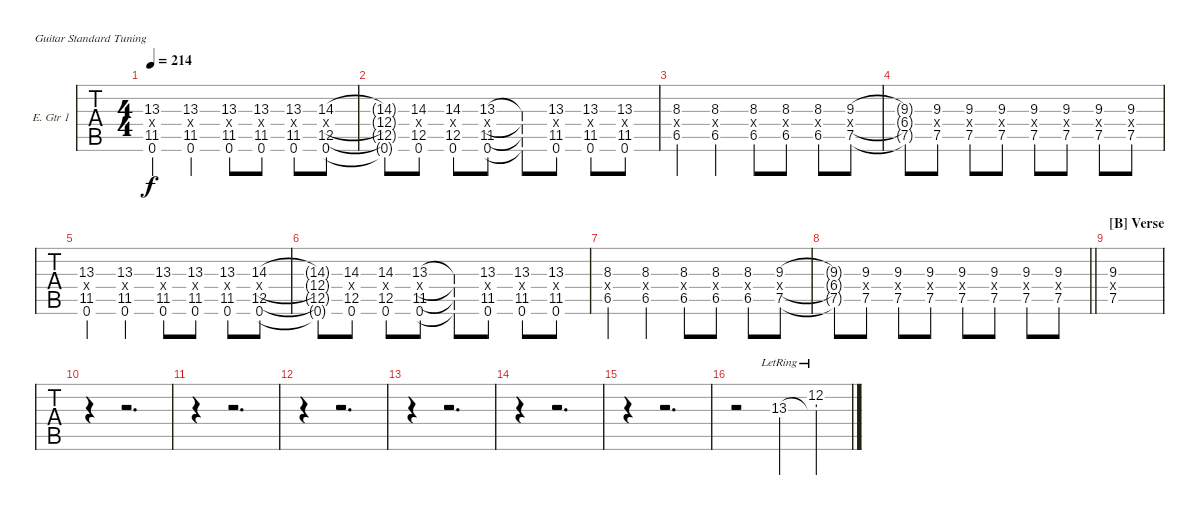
\bracketExtendMode groupsimilarinstruments
\firstSystemTrackNameOrientation horizontal
\otherSystemsTrackNameOrientation horizontal
\track ("Matt Skiba - Guitar One" "E. Gtr 1") {instrument distortionguitar}
\staff {tabs}
\tuning (E4 B3 G3 D3 A2 E2)
\ts (4 4)
\tempo 214
\clef g2
\ks c
(13.3 11.4{x} 11.5 0.6).4{dy f} (13.3 11.4{x} 11.5 0.6).4 (13.3 11.4{x} 11.5 0.6).8 (13.3 11.4{x} 11.5 0.6).8 (13.3 11.4{x} 11.5 0.6).8 (14.3 12.4{x} 12.5 0.6).8 |
(14.3{t} 12.4{x t} 12.5{t} 0.6{t}).8 (14.3 12.4{x} 12.5 0.6).8 (14.3 12.4{x} 12.5 0.6).8 (13.3 11.4{x} 11.5 0.6).8 (13.3{t} 11.4{x t} 11.5{t} 0.6{t}).8 (13.3 11.4{x} 11.5 0.6).8 (13.3 11.4{x} 11.5 0.6).8 (13.3 11.4{x} 11.5 0.6).8 |
(8.3 6.4{x} 6.5).4 (8.3 6.4{x} 6.5).4 (8.3 6.4{x} 6.5).8 (8.3 6.4{x} 6.5).8 (8.3 6.4{x} 6.5).8 (9.3 6.4{x} 7.5).8 |
(9.3{t} 6.4{x t} 7.5{t}).8 (9.3 7.4{x} 7.5).8 (9.3 7.4{x} 7.5).8 (9.3 7.4{x} 7.5).8 (9.3 7.4{x} 7.5).8 (9.3 7.4{x} 7.5).8 (9.3 7.4{x} 7.5).8 (9.3 7.4{x} 7.5).8 |
(13.3 11.4{x} 11.5 0.6).4 (13.3 11.4{x} 11.5 0.6).4 (13.3 11.4{x} 11.5 0.6).8 (13.3 11.4{x} 11.5 0.6).8 (13.3 11.4{x} 11.5 0.6).8 (14.3 12.4{x} 12.5 0.6).8 |
(14.3{t} 12.4{x t} 12.5{t} 0.6{t}).8 (14.3 12.4{x} 12.5 0.6).8 (14.3 12.4{x} 12.5 0.6).8 (13.3 11.4{x} 11.5 0.6).8 (13.3{t} 11.4{x t} 11.5{t} 0.6{t}).8 (13.3 11.4{x} 11.5 0.6).8 (13.3 11.4{x} 11.5 0.6).8 (13.3 11.4{x} 11.5 0.6).8 |
(8.3 6.4{x} 6.5).4 (8.3 6.4{x} 6.5).4 (8.3 6.4{x} 6.5).8 (8.3 6.4{x} 6.5).8 (8.3 6.4{x} 6.5).8 (9.3 6.4{x} 7.5).8 |
\barLineRight lightlight
(9.3{t} 6.4{x t} 7.5{t}).8 (9.3 7.4{x} 7.5).8 (9.3 7.4{x} 7.5).8 (9.3 7.4{x} 7.5).8 (9.3 7.4{x} 7.5).8 (9.3 7.4{x} 7.5).8 (9.3 7.4{x} 7.5).8 (9.3 7.4{x} 7.5).8 |
\section ("B" "Verse")
(9.3 7.4{x} 7.5).1 |
r.4 r.2{d} |
r.4 r.2{d} |
r.4 r.2{d} |
r.4 r.2{d} |
r.4 r.2{d} |
r.4 r.2{d} |
r.2 13.3{lr}.4 (12.2{lr} 13.3{lr t}).4
